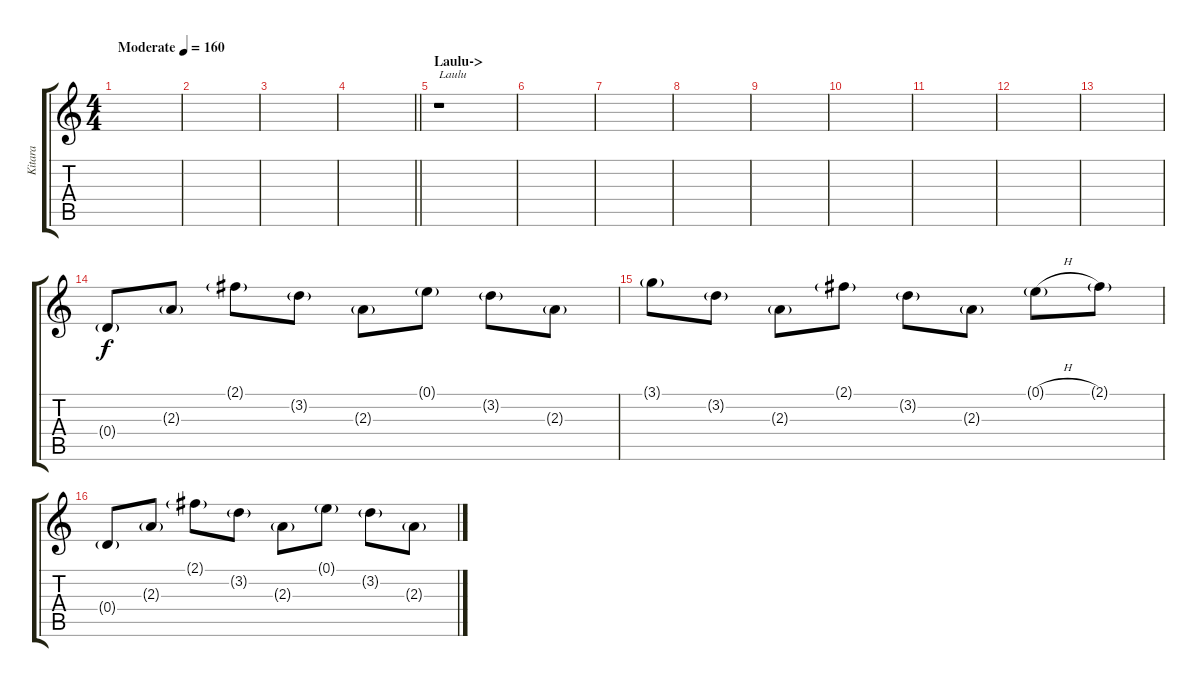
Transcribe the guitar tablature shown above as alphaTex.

\track ("Kitara" "Kitara") {instrument acousticguitarsteel}
\staff {score tabs}
\tuning (E4 B3 G3 D3 A2 E2) {hide}
\ts (4 4)
\tempo (160 "Moderate")
\clef g2
\ks c
|
|
|
\barLineRight lightlight
|
\section ("" "Laulu->")
r.1{txt "Laulu"} |
|
|
|
|
|
|
|
|
0.4{g}.8{volume 2 instrument acousticguitarsteel} 2.3{g}.8 2.1{g}.8 3.2{g}.8 2.3{g}.8 0.1{g}.8 3.2{g}.8 2.3{g}.8 |
3.1{g}.8 3.2{g}.8 2.3{g}.8 2.1{g}.8 3.2{g}.8 2.3{g}.8 0.1{h g}.8 2.1{g}.8 |
0.4{g}.8{instrument acousticguitarnylon} 2.3{g}.8 2.1{g}.8 3.2{g}.8 2.3{g}.8 0.1{g}.8 3.2{g}.8 2.3{g}.8
